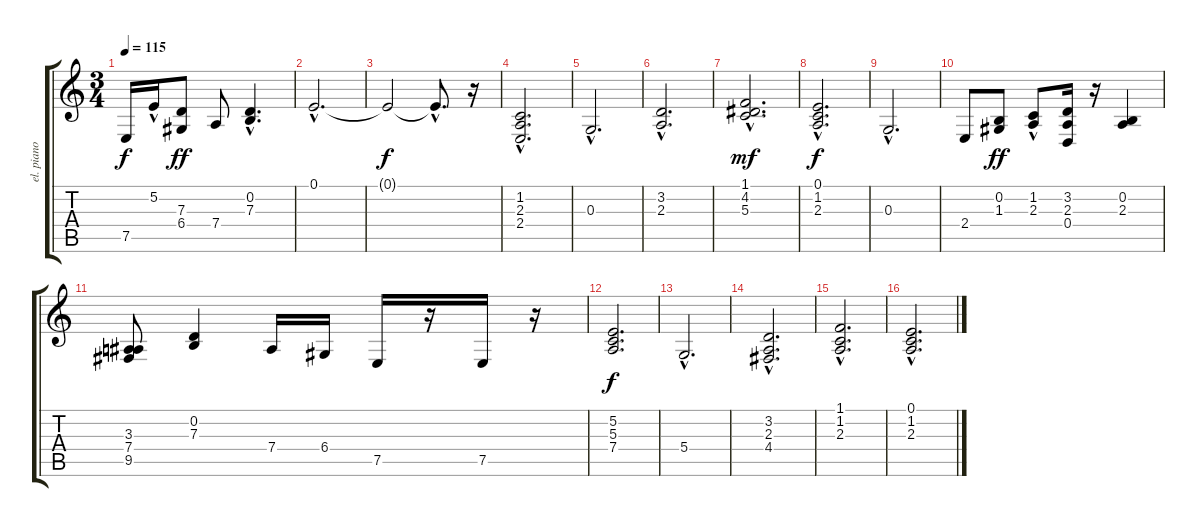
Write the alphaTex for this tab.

\track ("el. piano 2" "el. piano ") {instrument electricpiano2}
\staff {score tabs}
\tuning (E4 B3 G3 D3 A2 E2) {hide}
\ts (3 4)
\tempo 115
\clef g2
\ks c
7.5.16{dy f} 5.2{hac}.16 (7.3 6.4).8{dy ff} 7.4.8 (0.2{hac} 7.3{hac}).4{d} |
0.1{hac}.2{d} |
0.1{t}.2{dy f} 0.1{hac t}.8{d} r.16 |
(1.2 2.3{hac} 2.4).2{d} |
0.3{hac}.2{d} |
(3.2{hac} 2.3{hac}).2{d} |
(1.1{hac} 4.2{hac} 5.3{hac}).2{d dy mf} |
(0.1 1.2 2.3{hac}).2{d dy f} |
0.3{hac}.2{d} |
2.4.8 (0.2 1.3).8{dy ff} (1.2 2.3{hac}).8 (3.2 2.3 0.4).16 r.16 (0.2 2.3).4 |
(3.3 7.4 9.5).8 (0.2 7.3).4 7.4.16 6.4.16 7.5.16 r.16 7.5.16 r.16 |
(5.2 5.3 7.4).2{d dy f} |
5.4{hac}.2{d} |
(3.2{hac} 2.3{hac} 4.4{hac}).2{d} |
(1.1{hac} 1.2 2.3).2{d} |
(0.1 1.2{hac} 2.3{hac}).2{d}
